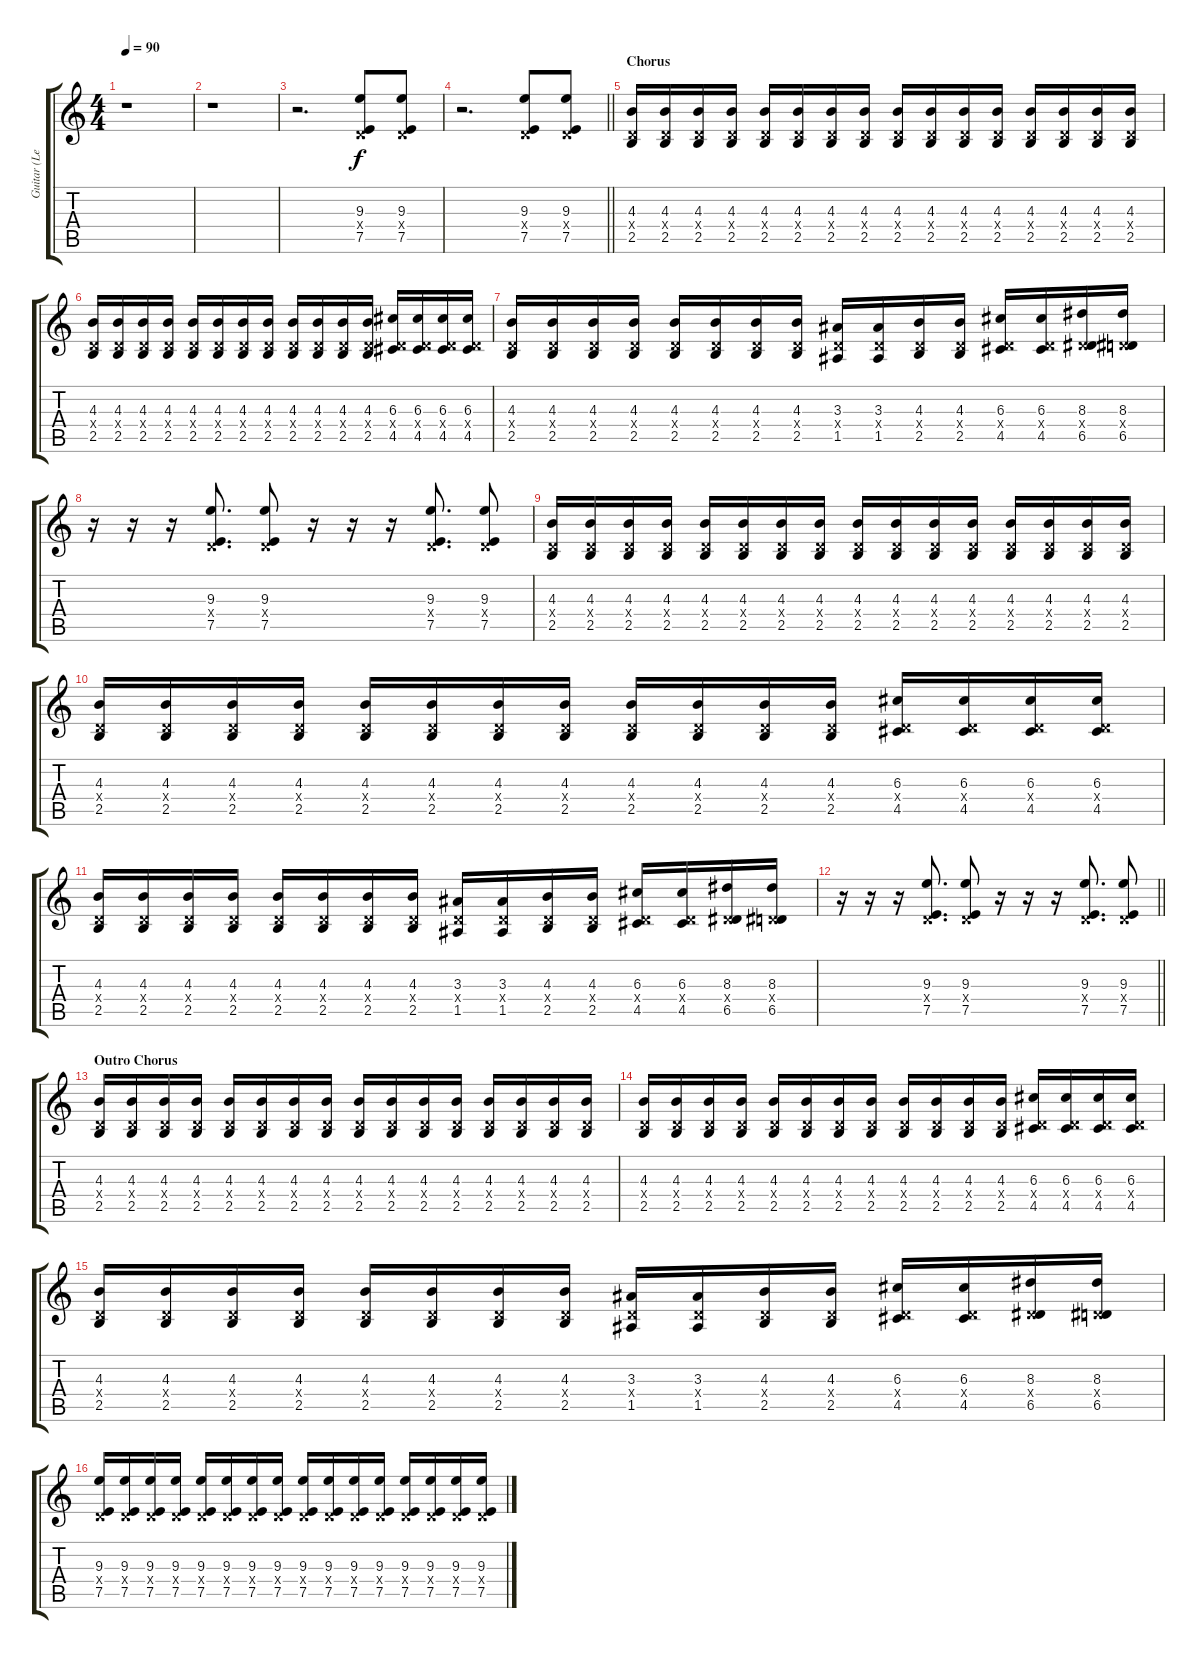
\track ("Guitar (Lead)" "Guitar (Le") {instrument electricguitarclean}
\staff {score tabs}
\tuning (E4 B3 G3 D3 A2 E2) {hide}
\ts (4 4)
\tempo 90
\clef g2
\ks c
r.1{dy f} |
r.1 |
r.2{d} (9.3 0.4{x} 7.5).8 (9.3 0.4{x} 7.5).8 |
\barLineRight lightlight
r.2{d} (9.3 0.4{x} 7.5).8 (9.3 0.4{x} 7.5).8 |
\section ("" "Chorus")
(4.3 0.4{x} 2.5).16{volume 12} (4.3 0.4{x} 2.5).16 (4.3 0.4{x} 2.5).16 (4.3 0.4{x} 2.5).16 (4.3 0.4{x} 2.5).16 (4.3 0.4{x} 2.5).16 (4.3 0.4{x} 2.5).16 (4.3 0.4{x} 2.5).16 (4.3 0.4{x} 2.5).16 (4.3 0.4{x} 2.5).16 (4.3 0.4{x} 2.5).16 (4.3 0.4{x} 2.5).16 (4.3 0.4{x} 2.5).16 (4.3 0.4{x} 2.5).16 (4.3 0.4{x} 2.5).16 (4.3 0.4{x} 2.5).16 |
(4.3 0.4{x} 2.5).16 (4.3 0.4{x} 2.5).16 (4.3 0.4{x} 2.5).16 (4.3 0.4{x} 2.5).16 (4.3 0.4{x} 2.5).16 (4.3 0.4{x} 2.5).16 (4.3 0.4{x} 2.5).16 (4.3 0.4{x} 2.5).16 (4.3 0.4{x} 2.5).16 (4.3 0.4{x} 2.5).16 (4.3 0.4{x} 2.5).16 (4.3 0.4{x} 2.5).16 (6.3 0.4{x} 4.5).16 (6.3 0.4{x} 4.5).16 (6.3 0.4{x} 4.5).16 (6.3 0.4{x} 4.5).16 |
(4.3 0.4{x} 2.5).16 (4.3 0.4{x} 2.5).16 (4.3 0.4{x} 2.5).16 (4.3 0.4{x} 2.5).16 (4.3 0.4{x} 2.5).16 (4.3 0.4{x} 2.5).16 (4.3 0.4{x} 2.5).16 (4.3 0.4{x} 2.5).16 (3.3 0.4{x} 1.5).16 (3.3 0.4{x} 1.5).16 (4.3 0.4{x} 2.5).16 (4.3 0.4{x} 2.5).16 (6.3 0.4{x} 4.5).16 (6.3 0.4{x} 4.5).16 (8.3 0.4{x} 6.5).16 (8.3 0.4{x} 6.5).16 |
r.16 r.16 r.16 (9.3 0.4{x} 7.5).8{d} (9.3 0.4{x} 7.5).8 r.16 r.16 r.16 (9.3 0.4{x} 7.5).8{d} (9.3 0.4{x} 7.5).8 |
(4.3 0.4{x} 2.5).16 (4.3 0.4{x} 2.5).16 (4.3 0.4{x} 2.5).16 (4.3 0.4{x} 2.5).16 (4.3 0.4{x} 2.5).16 (4.3 0.4{x} 2.5).16 (4.3 0.4{x} 2.5).16 (4.3 0.4{x} 2.5).16 (4.3 0.4{x} 2.5).16 (4.3 0.4{x} 2.5).16 (4.3 0.4{x} 2.5).16 (4.3 0.4{x} 2.5).16 (4.3 0.4{x} 2.5).16 (4.3 0.4{x} 2.5).16 (4.3 0.4{x} 2.5).16 (4.3 0.4{x} 2.5).16 |
(4.3 0.4{x} 2.5).16 (4.3 0.4{x} 2.5).16 (4.3 0.4{x} 2.5).16 (4.3 0.4{x} 2.5).16 (4.3 0.4{x} 2.5).16 (4.3 0.4{x} 2.5).16 (4.3 0.4{x} 2.5).16 (4.3 0.4{x} 2.5).16 (4.3 0.4{x} 2.5).16 (4.3 0.4{x} 2.5).16 (4.3 0.4{x} 2.5).16 (4.3 0.4{x} 2.5).16 (6.3 0.4{x} 4.5).16 (6.3 0.4{x} 4.5).16 (6.3 0.4{x} 4.5).16 (6.3 0.4{x} 4.5).16 |
(4.3 0.4{x} 2.5).16 (4.3 0.4{x} 2.5).16 (4.3 0.4{x} 2.5).16 (4.3 0.4{x} 2.5).16 (4.3 0.4{x} 2.5).16 (4.3 0.4{x} 2.5).16 (4.3 0.4{x} 2.5).16 (4.3 0.4{x} 2.5).16 (3.3 0.4{x} 1.5).16 (3.3 0.4{x} 1.5).16 (4.3 0.4{x} 2.5).16 (4.3 0.4{x} 2.5).16 (6.3 0.4{x} 4.5).16 (6.3 0.4{x} 4.5).16 (8.3 0.4{x} 6.5).16 (8.3 0.4{x} 6.5).16 |
\barLineRight lightlight
r.16 r.16 r.16 (9.3 0.4{x} 7.5).8{d} (9.3 0.4{x} 7.5).8 r.16 r.16 r.16 (9.3 0.4{x} 7.5).8{d} (9.3 0.4{x} 7.5).8 |
\section ("" "Outro Chorus")
(4.3 0.4{x} 2.5).16{volume 16} (4.3 0.4{x} 2.5).16 (4.3 0.4{x} 2.5).16 (4.3 0.4{x} 2.5).16 (4.3 0.4{x} 2.5).16 (4.3 0.4{x} 2.5).16 (4.3 0.4{x} 2.5).16 (4.3 0.4{x} 2.5).16 (4.3 0.4{x} 2.5).16 (4.3 0.4{x} 2.5).16 (4.3 0.4{x} 2.5).16 (4.3 0.4{x} 2.5).16 (4.3 0.4{x} 2.5).16 (4.3 0.4{x} 2.5).16 (4.3 0.4{x} 2.5).16 (4.3 0.4{x} 2.5).16 |
(4.3 0.4{x} 2.5).16 (4.3 0.4{x} 2.5).16 (4.3 0.4{x} 2.5).16 (4.3 0.4{x} 2.5).16 (4.3 0.4{x} 2.5).16 (4.3 0.4{x} 2.5).16 (4.3 0.4{x} 2.5).16 (4.3 0.4{x} 2.5).16 (4.3 0.4{x} 2.5).16 (4.3 0.4{x} 2.5).16 (4.3 0.4{x} 2.5).16 (4.3 0.4{x} 2.5).16 (6.3 0.4{x} 4.5).16 (6.3 0.4{x} 4.5).16 (6.3 0.4{x} 4.5).16 (6.3 0.4{x} 4.5).16 |
(4.3 0.4{x} 2.5).16 (4.3 0.4{x} 2.5).16 (4.3 0.4{x} 2.5).16 (4.3 0.4{x} 2.5).16 (4.3 0.4{x} 2.5).16 (4.3 0.4{x} 2.5).16 (4.3 0.4{x} 2.5).16 (4.3 0.4{x} 2.5).16 (3.3 0.4{x} 1.5).16 (3.3 0.4{x} 1.5).16 (4.3 0.4{x} 2.5).16 (4.3 0.4{x} 2.5).16 (6.3 0.4{x} 4.5).16 (6.3 0.4{x} 4.5).16 (8.3 0.4{x} 6.5).16 (8.3 0.4{x} 6.5).16 |
(9.3 0.4{x} 7.5).16 (9.3 0.4{x} 7.5).16 (9.3 0.4{x} 7.5).16 (9.3 0.4{x} 7.5).16 (9.3 0.4{x} 7.5).16 (9.3 0.4{x} 7.5).16 (9.3 0.4{x} 7.5).16 (9.3 0.4{x} 7.5).16 (9.3 0.4{x} 7.5).16 (9.3 0.4{x} 7.5).16 (9.3 0.4{x} 7.5).16 (9.3 0.4{x} 7.5).16 (9.3 0.4{x} 7.5).16 (9.3 0.4{x} 7.5).16 (9.3 0.4{x} 7.5).16 (9.3 0.4{x} 7.5).16
